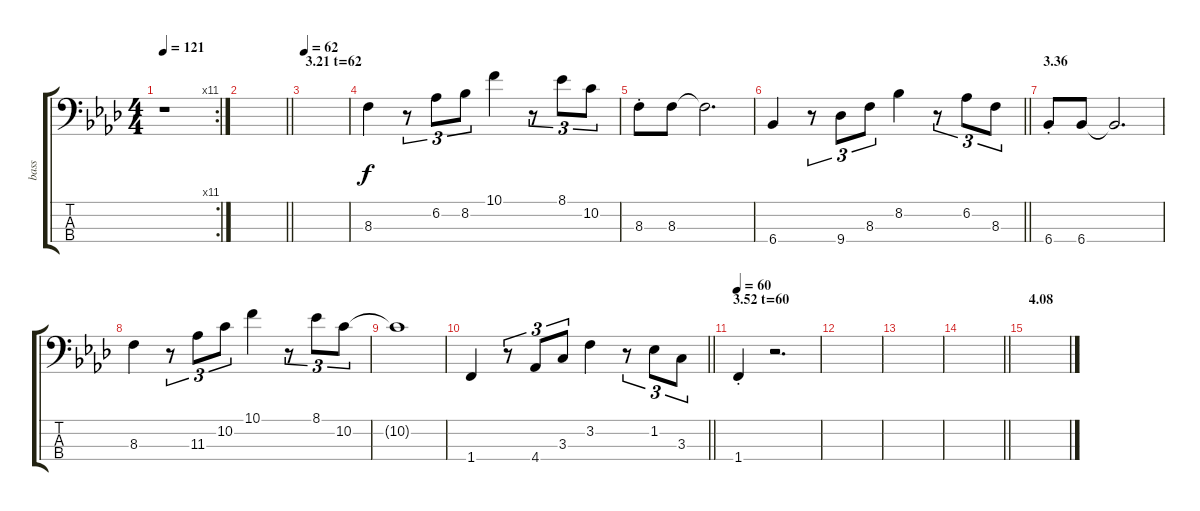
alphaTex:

\track ("bass" "bass") {instrument electricbassfinger}
\staff {score tabs}
\tuning (G2 D2 A1 E1) {hide}
\rc 11
\ts (4 4)
\tempo 121
\clef f4
\ks fminor
r.1{dy f} |
\barLineRight lightlight
|
\section ("" "3.21 t=62")
\tempo 62
|
8.3.4 r.8{tu (3 2)} 6.2.8{tu (3 2)} 8.2.8{tu (3 2)} 10.1.4 r.8{tu (3 2)} 8.1.8{tu (3 2)} 10.2.8{tu (3 2)} |
8.3{st}.8 8.3.8 8.3{t}.2{d} |
\barLineRight lightlight
6.4.4 r.8{tu (3 2)} 9.4.8{tu (3 2)} 8.3.8{tu (3 2)} 8.2.4 r.8{tu (3 2)} 6.2.8{tu (3 2)} 8.3.8{tu (3 2)} |
\section ("" "3.36")
6.4{st}.8 6.4.8 6.4{t}.2{d} |
8.3.4 r.8{tu (3 2)} 11.3.8{tu (3 2)} 10.2.8{tu (3 2)} 10.1.4 r.8{tu (3 2)} 8.1.8{tu (3 2)} 10.2.8{tu (3 2)} |
10.2{t}.1 |
\barLineRight lightlight
1.4.4 r.8{tu (3 2)} 4.4.8{tu (3 2)} 3.3.8{tu (3 2)} 3.2.4 r.8{tu (3 2)} 1.2.8{tu (3 2)} 3.3.8{tu (3 2)} |
\section ("" "3.52 t=60")
\tempo 60
1.4{st}.4 r.2{d} |
|
|
\barLineRight lightlight
|
\section ("" "4.08")
